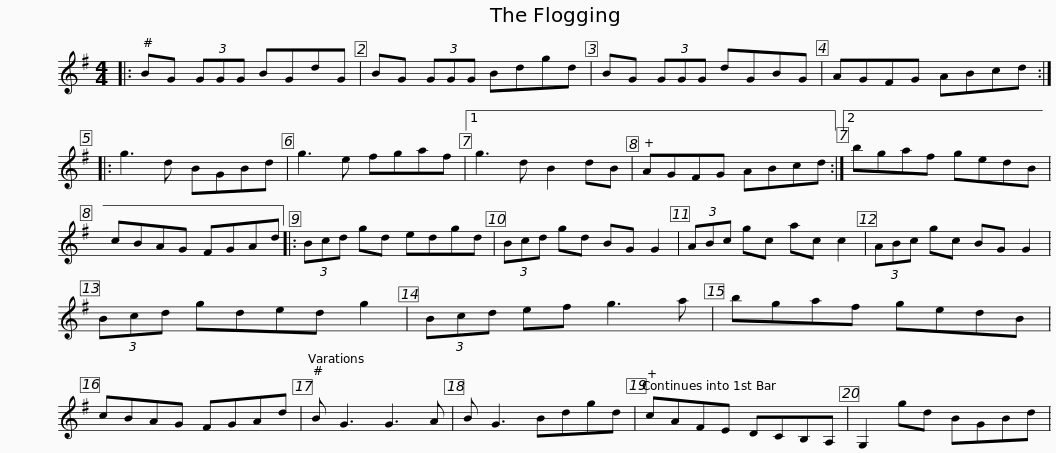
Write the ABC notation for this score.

X:1
L:1/8
M:4/4
I:linebreak $
K:G
V:1 treble
V:1
|: BG (3GGG BGdG | BG (3GGG Bdgd | BG (3GGG dGBG | AGFG ABcd :: g3 d BGBd |$ %5
 g3 e fgaf |1 g3 d B2 dB | AGFG ABcd :|2 bgaf gedB | cBAG FGAd |:$ %10
 (3Bcd gd edgd | (3Bcd gd BG G2 | (3ABc gc ac c2 | (3ABc gc BG G2 | (3Bcd gded g2 |$ %15
 (3Bcd ef g3 a | bgaf gedB | cBAG FGAd | B G3 G3 A | B G3 Bdgd | %20
 cAFE DCB,A, |$ G,2 gd BGBd | %22
